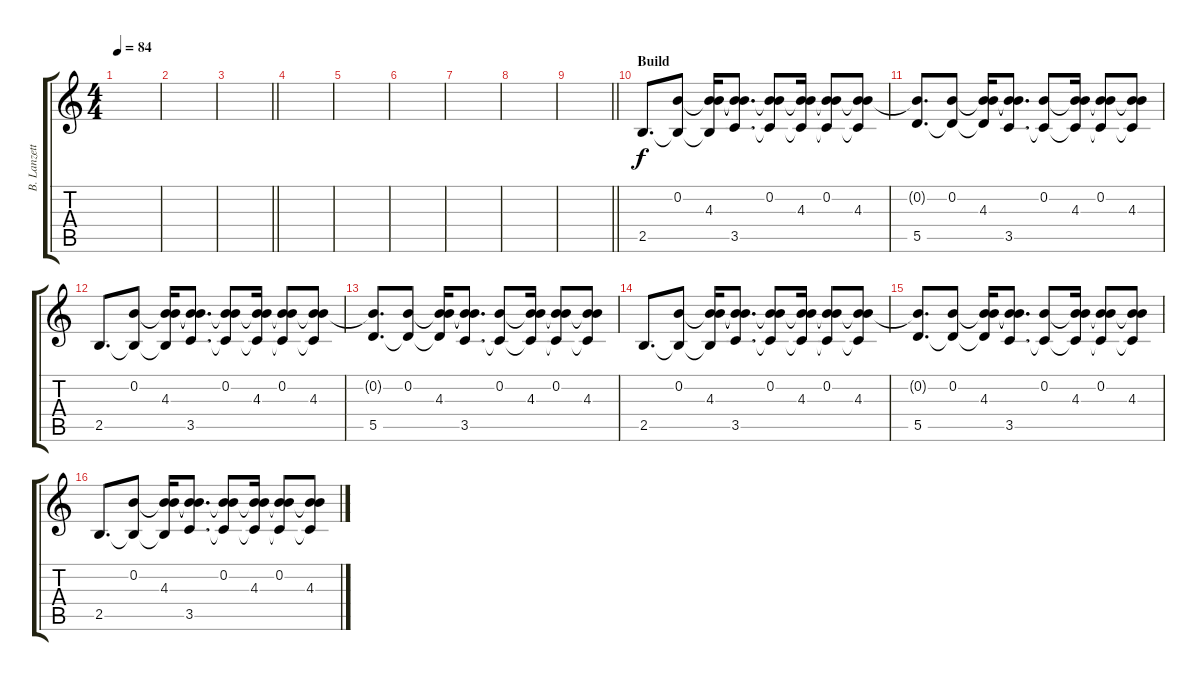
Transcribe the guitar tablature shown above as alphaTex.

\track ("B. Lanzetti - Guitar #2" "B. Lanzett") {instrument electricguitarjazz}
\staff {score tabs}
\tuning (E4 B3 G3 D3 A2 E2) {hide}
\ts (4 4)
\tempo 84
\clef g2
\ks c
|
|
\barLineRight lightlight
|
|
|
|
|
|
\barLineRight lightlight
|
\section ("" "Build")
2.5.8{d} (0.2 2.5{t}).8 (0.2{t} 4.3 2.5{t}).16 (0.2{t} 4.3{t} 3.5).8{d} (0.2 4.3{t} 3.5{t}).8 (0.2{t} 4.3 3.5{t}).16 (0.2 4.3{t} 3.5{t}).8 (0.2{t} 4.3 3.5{t}).8 |
(0.2{t} 5.5).8{d} (0.2 5.5{t}).8 (0.2{t} 4.3 5.5{t}).16 (0.2{t} 4.3{t} 3.5).8{d} (0.2 3.5{t}).8 (0.2{t} 4.3 3.5{t}).16 (0.2 4.3{t} 3.5{t}).8 (0.2{t} 4.3 3.5{t}).8 |
2.5.8{d} (0.2 2.5{t}).8 (0.2{t} 4.3 2.5{t}).16 (0.2{t} 4.3{t} 3.5).8{d} (0.2 4.3{t} 3.5{t}).8 (0.2{t} 4.3 3.5{t}).16 (0.2 4.3{t} 3.5{t}).8 (0.2{t} 4.3 3.5{t}).8 |
(0.2{t} 5.5).8{d} (0.2 5.5{t}).8 (0.2{t} 4.3 5.5{t}).16 (0.2{t} 4.3{t} 3.5).8{d} (0.2 3.5{t}).8 (0.2{t} 4.3 3.5{t}).16 (0.2 4.3{t} 3.5{t}).8 (0.2{t} 4.3 3.5{t}).8 |
2.5.8{d} (0.2 2.5{t}).8 (0.2{t} 4.3 2.5{t}).16 (0.2{t} 4.3{t} 3.5).8{d} (0.2 4.3{t} 3.5{t}).8 (0.2{t} 4.3 3.5{t}).16 (0.2 4.3{t} 3.5{t}).8 (0.2{t} 4.3 3.5{t}).8 |
(0.2{t} 5.5).8{d} (0.2 5.5{t}).8 (0.2{t} 4.3 5.5{t}).16 (0.2{t} 4.3{t} 3.5).8{d} (0.2 3.5{t}).8 (0.2{t} 4.3 3.5{t}).16 (0.2 4.3{t} 3.5{t}).8 (0.2{t} 4.3 3.5{t}).8 |
2.5.8{d} (0.2 2.5{t}).8 (0.2{t} 4.3 2.5{t}).16 (0.2{t} 4.3{t} 3.5).8{d} (0.2 4.3{t} 3.5{t}).8 (0.2{t} 4.3 3.5{t}).16 (0.2 4.3{t} 3.5{t}).8 (0.2{t} 4.3 3.5{t}).8
